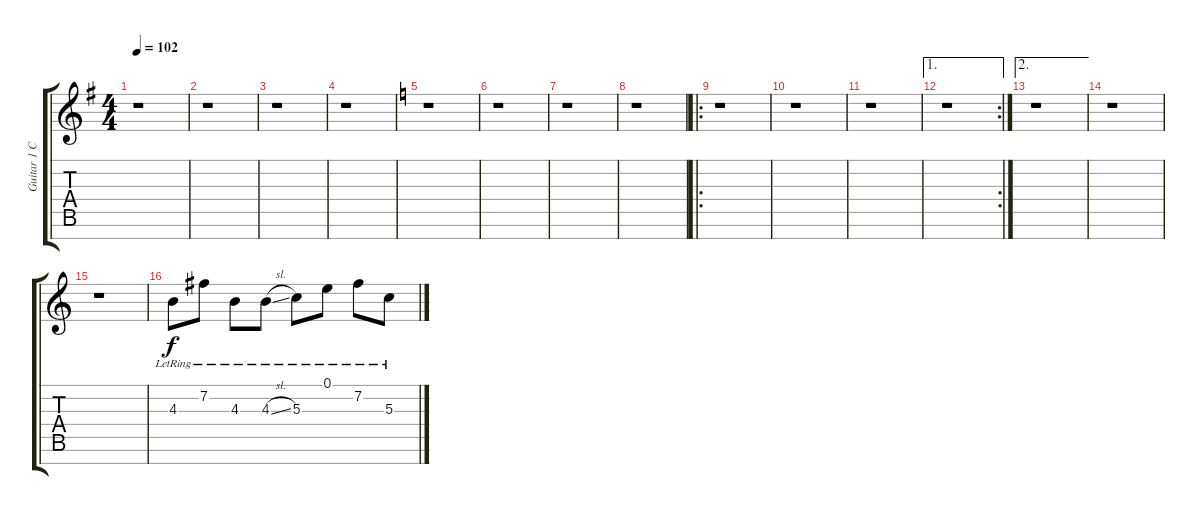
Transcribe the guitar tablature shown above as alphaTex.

\track ("Guitar 1 Clean" "Guitar 1 C") {instrument electricguitarclean}
\staff {score tabs}
\tuning (E4 B3 G3 D3 A2 E2 B1) {hide}
\ts (4 4)
\tempo 102
\clef g2
\ks g
r.1{dy f instrument electricguitarclean} |
r.1 |
r.1 |
r.1 |
\ks c
r.1 |
r.1 |
r.1 |
r.1 |
\ro
r.1 |
r.1 |
r.1 |
\ae 1
\rc 2
r.1 |
\ae 2
r.1 |
r.1 |
r.1 |
4.3{lr}.8 7.2{lr}.8 4.3{lr}.8 4.3{sl lr}.8 5.3{lr}.8 0.1{lr}.8 7.2{lr}.8 5.3{lr}.8
